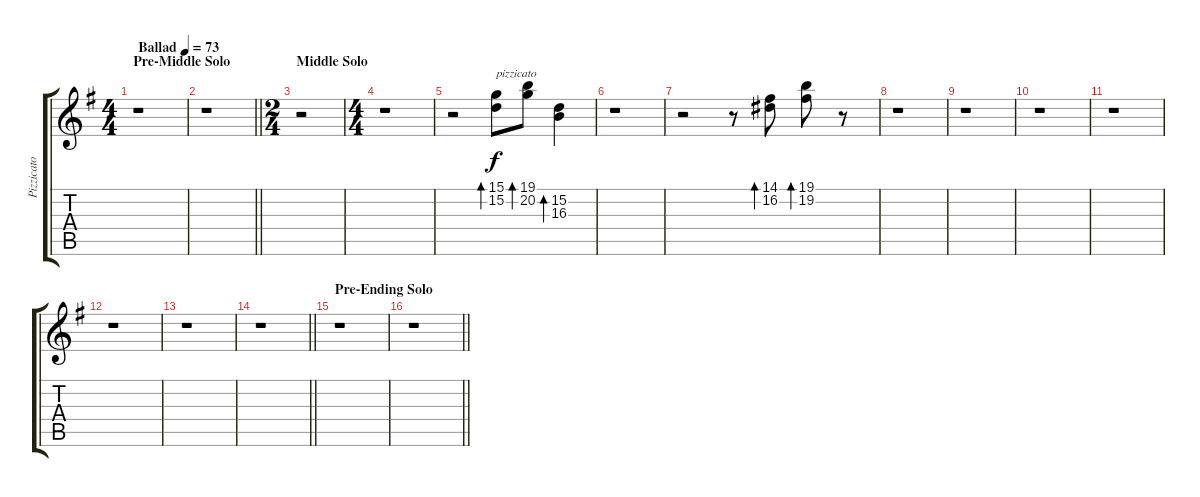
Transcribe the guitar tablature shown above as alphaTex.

\track ("Pizzicato Violins :D" "Pizzicato ") {instrument pizzicatostrings}
\staff {score tabs}
\tuning (E4 B3 G3 D3 A2 E2) {hide}
\ts (4 4)
\section ("" "Pre-Middle Solo")
\tempo (73 "Ballad")
\clef g2
\ks eminor
r.1{dy f instrument pizzicatostrings} |
\barLineRight lightlight
r.1 |
\ts (2 4)
\section ("" "Middle Solo")
r.2 |
\ts (4 4)
r.1 |
r.2 (15.1 15.2).8{bd 120 txt "pizzicato"} (19.1 20.2).8{bd 120} (15.2 16.3).4{bd 120} |
r.1 |
r.2 r.8 (14.1 16.2).8{bd 120} (19.1 19.2).8{bd 120} r.8 |
r.1 |
r.1 |
r.1 |
r.1 |
r.1 |
r.1 |
\barLineRight lightlight
r.1 |
\section ("" "Pre-Ending Solo")
r.1 |
\barLineRight lightlight
r.1
